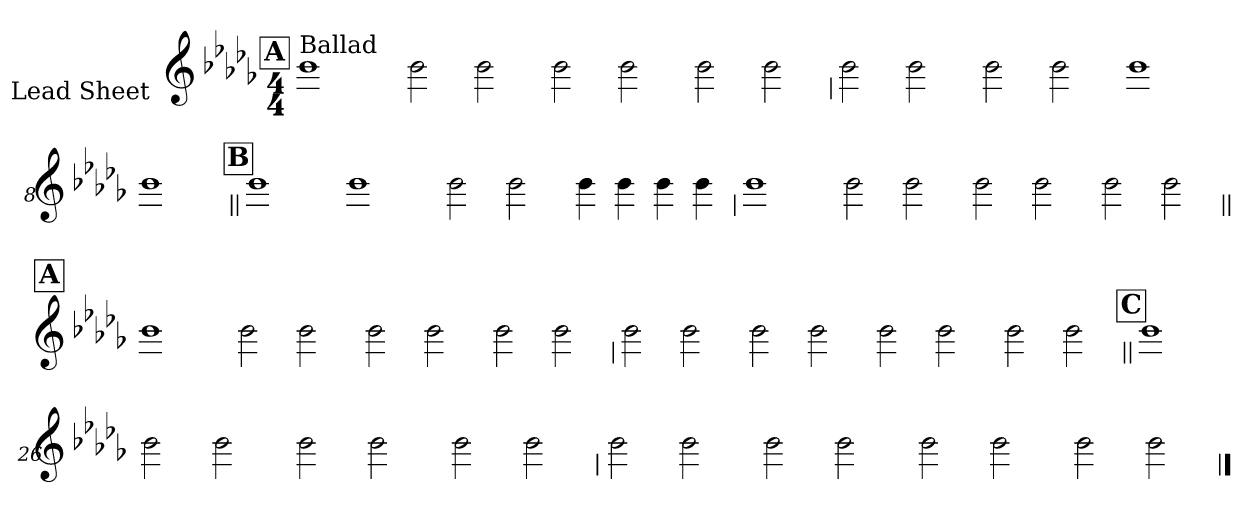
**kern
*part1
*staff1
*I"Lead Sheet
*stria0
*clefG2
*k[b-e-a-d-g-]
*D-:
*M4/4
!!LO:REH:place=s1:a:t=A
=1||
!LO:TX:a:t=Ballad
1b-
=2-
2b-
2b-
=3-
2b-
2b-
=4-
2b-
2b-
!!LO:LB:g=z
=5
2b-
2b-
=6-
2b-
2b-
=7-
1b-
=8-
1b-
!!LO:LB:g=z
!!LO:REH:place=s1:a:t=B
=9||
1b-
=10-
1b-
=11-
2b-
2b-
=12-
4b-
4b-
4b-
4b-
!!LO:LB:g=z
=13
1b-
=14-
2b-
2b-
=15-
2b-
2b-
=16-
2b-
2b-
!!LO:LB:g=z
!!LO:REH:place=s1:a:t=A
=17||
1b-
=18-
2b-
2b-
=19-
2b-
2b-
=20-
2b-
2b-
!!LO:LB:g=z
=21
2b-
2b-
=22-
2b-
2b-
=23-
2b-
2b-
=24-
2b-
2b-
!!LO:LB:g=z
!!LO:REH:place=s1:a:t=C
=25||
1b-
=26-
2b-
2b-
=27-
2b-
2b-
=28-
2b-
2b-
!!LO:LB:g=z
=29
2b-
2b-
=30-
2b-
2b-
=31-
2b-
2b-
=32-
2b-
2b-
==
*-
